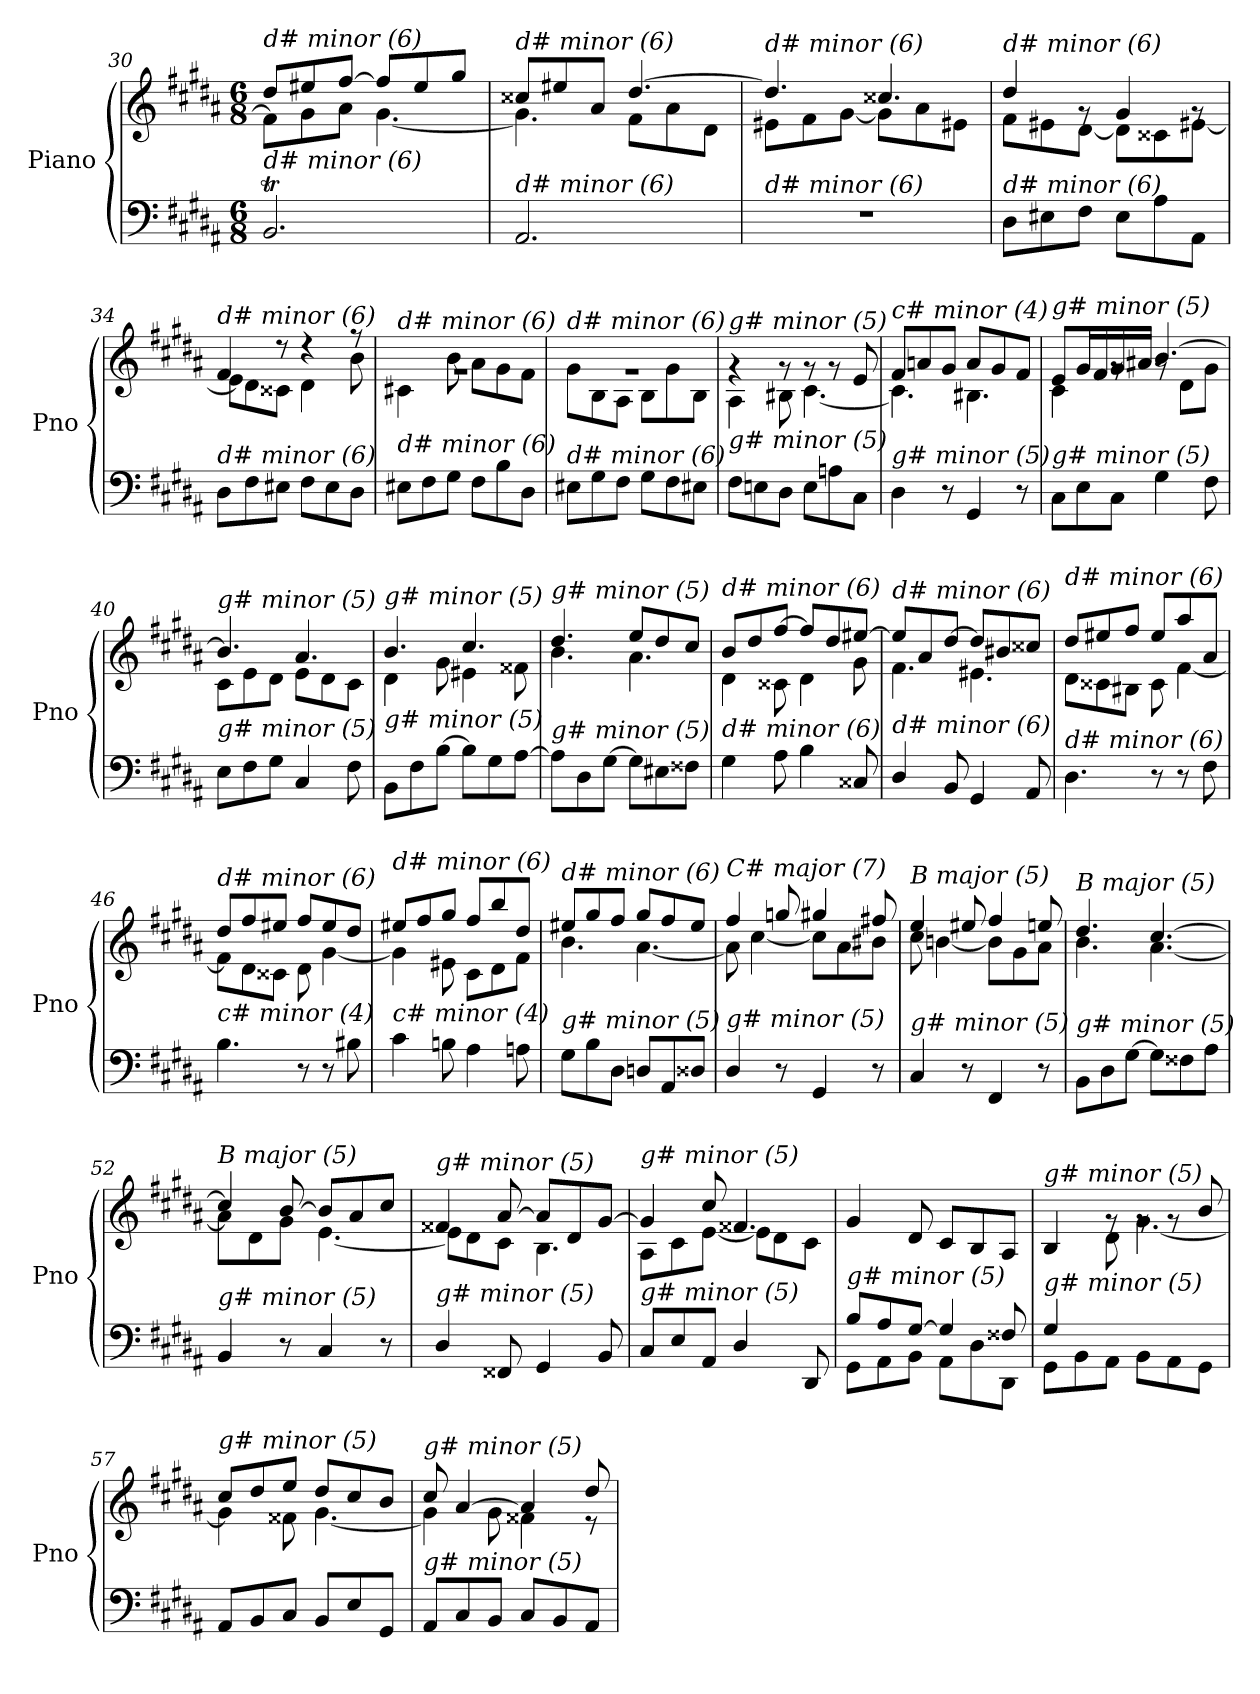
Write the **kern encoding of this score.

**kern	**kern
*part1	*part1
*staff2	*staff1
*I"Piano	*
*I'Pno	*
*clefF4	*clefG2
*k[f#c#g#d#a#]	*k[f#c#g#d#a#]
*M6/8	*M6/8
=30	=30
*	*^
!	!LO:TX:i:t=d# minor (6)	!
!LO:TX:i:t=d# minor (6)	!	!
2.BBT/	8dd#/L	8f#\L]
.	8ee#X/	8g#\
.	[8ff#/J	8a#\J
.	8ff#/L]	[4.g#\
.	8ee#/	.
.	8gg#/J	.
=31	=31	=31
!	!LO:TX:i:t=d# minor (6)	!
!LO:TX:i:t=d# minor (6)	!	!
2.AA#/	8cc##X/L	4.g#\]
.	8ee#X/	.
.	8a#/J	.
.	[4.dd#/	8f#\L
.	.	8a#\
.	.	8d#\J
=32	=32	=32
!	!LO:TX:i:t=d# minor (6)	!
!LO:TX:i:t=d# minor (6)	!	!
2.r	4.dd#/]	8e#X\L
.	.	8f#\
.	.	[8g#\J
.	4.cc##X/	8g#\L]
.	.	8a#\
.	.	8e#X\J
=33	=33	=33
!	!LO:TX:i:t=d# minor (6)	!
!LO:TX:i:t=d# minor (6)	!	!
8D#\L	4dd#/	8f#\L
8E#X\	.	8e#X\
8F#\J	8rg	[8d#\J
8E#\L	4g#/	8d#\L]
8A#\	.	8c##X\
8AA#\J	8rg	[8e#X\J
!!LO:LB:g=z	!!
=34	=34	=34
!	!LO:TX:i:t=d# minor (6)	!
!LO:TX:i:t=d# minor (6)	!	!
8D#\L	4f#/	8e#\L]
8F#\	.	8d#\
8E#X\J	8r	8c##X\J
8F#\L	4r	4d#\
8E#\	.	.
8D#\J	8r	8b\
=35	=35	=35
!	!LO:TX:i:t=d# minor (6)	!
!LO:TX:i:t=d# minor (6)	!	!
8E#X\L	2.rg	4c#X\
8F#\	.	.
8G#\J	.	8b\
8F#\L	.	8a#\L
8B\	.	8g#\
8D#\J	.	8f#\J
=36	=36	=36
!	!LO:TX:i:t=d# minor (6)	!
!LO:TX:i:t=d# minor (6)	!	!
8E#X\L	2.rg	8g#\L
8G#\	.	8B\
8F#\J	.	8A#\J
8G#\L	.	8B\L
8F#\	.	8g#\
8E#X\J	.	8B\J
=37	=37	=37
!	!LO:TX:i:t=g# minor (5)	!
!LO:TX:i:t=g# minor (5)	!	!
8F#\L	4rg	4A#\
8En\	.	.
8D#\J	8rg	8B#Xi\
8E\L	8rg	[4.c#\
8An\	8rg	.
8C#\J	8e/	.
=38	=38	=38
!	!LO:TX:i:t=c# minor (4)	!
!LO:TX:i:t=g# minor (5)	!	!
4D#\	8f#/L	4.c#\]
.	8an/	.
8r	8g#/J	.
4GG#/	8a/L	4.B#X\
.	8g#/	.
8r	8f#/J	.
=39	=39	=39
!	!LO:TX:i:t=g# minor (5)	!
!LO:TX:i:t=g# minor (5)	!	!
8C#\L	8e/L	4c#\
8E\	16g#/L	.
.	16f#/	.
8C#\J	16g#/	8rg
.	16a#X/JJ	.
4G#\	[4.b/	8rg
.	.	8d#\L
8F#\	.	8g#\J
!!LO:LB:g=z	!!
=40	=40	=40
!	!LO:TX:i:t=g# minor (5)	!
!LO:TX:i:t=g# minor (5)	!	!
8E\L	4.b/]	8c#\L
8F#\	.	8e\
8G#\J	.	8d#\J
4C#/	4.a#/	8e\L
.	.	8d#\
8F#\	.	8c#\J
=41	=41	=41
!	!LO:TX:i:t=g# minor (5)	!
!LO:TX:i:t=g# minor (5)	!	!
8BB\L	4.b/	4d#\
8F#\	.	.
[8B\J	.	8g#\
8B\L]	4.cc#/	4e#X\
8G#\	.	.
[8A#\J	.	8f##X\
=42	=42	=42
!	!LO:TX:i:t=g# minor (5)	!
!LO:TX:i:t=g# minor (5)	!	!
8A#\L]	4.dd#/	4.b\
8D#\	.	.
[8G#\J	.	.
8G#\L]	8ee/L	4.a#\
8E#X\	8dd#/	.
8F##X\J	8cc#/J	.
=43	=43	=43
!	!LO:TX:i:t=d# minor (6)	!
!LO:TX:i:t=d# minor (6)	!	!
4G#\	8b/L	4d#\
.	8dd#/	.
8A#\	[8ff#/J	8c##X\
4B\	8ff#/L]	4d#\
.	8dd#/	.
8C##X/	[8ee#X/J	8g#\
=44	=44	=44
!	!LO:TX:i:t=d# minor (6)	!
!LO:TX:i:t=d# minor (6)	!	!
4D#/	8ee#/L]	4.f#\
.	8a#/	.
8BB/	[8dd#/J	.
4GG#/	8dd#/L]	4.e#X\
.	8b#X/	.
8AA#/	8cc##X/J	.
!!LO:LB:g=z	!!
=45	=45	=45
!	!LO:TX:i:t=d# minor (6)	!
!LO:TX:i:t=d# minor (6)	!	!
4.D#\	8dd#/L	8d#\L
.	8ee#X/	8c##X\
.	8ff#/J	8B#X\J
8r	8ee#/L	8c##\
8r	8aa#/	[4f#\
8F#\	8a#/J	.
=46	=46	=46
!	!LO:TX:i:t=d# minor (6)	!
!LO:TX:i:t=c# minor (4)	!	!
4.B\	8dd#/L	8f#\L]
.	8ff#/	8d#\
.	8ee#X/J	8c##X\J
8r	8ff#/L	8d#\
8r	8ee#/	[4g#\
8B#X\	8dd#/J	.
=47	=47	=47
!	!LO:TX:i:t=d# minor (6)	!
!LO:TX:i:t=c# minor (4)	!	!
4c#\	8ee#X/L	4g#\]
.	8ff#/	.
8Bn\	8gg#/J	8e#X\
4A#\	8ff#/L	8c#\L
.	8bb/	8d#\
8An\	8dd#/J	8f#\J
=48	=48	=48
!	!LO:TX:i:t=d# minor (6)	!
!LO:TX:i:t=g# minor (5)	!	!
8G#\L	8ee#X/L	4.b\
8B\	8gg#/	.
8D#\J	8ff#/J	.
8Dnj/L	8gg#/L	[4.a#\
8AA#/	8ff#/	.
8D##j/J	8ee#/J	.
=49	=49	=49
!	!LO:TX:i:t=C# major (7)	!
!LO:TX:i:t=g# minor (5)	!	!
4D#/	4ff#/	8a#\]
.	.	[4cc#\
8r	8ggnj/	.
4GG#/	4gg#/	8cc#\L]
.	.	8a#\
8r	8ff#X/	8b#X\J
!!LO:LB:g=z	!!
=50	=50	=50
!	!LO:TX:i:t=B major (5)	!
!LO:TX:i:t=g# minor (5)	!	!
4C#/	4ee/	8cc#\
.	.	[4bn\
8r	8ee#X/	.
4FF#/	4ff#/	8b\L]
.	.	8g#\
8r	8een/	8a#\J
=51	=51	=51
!	!LO:TX:i:t=B major (5)	!
!LO:TX:i:t=g# minor (5)	!	!
8BB\L	4.dd#/	4.b\
8D#\	.	.
[8G#\J	.	.
8G#\L]	[4.cc#/	[4.a#\
8F##X\	.	.
8A#\J	.	.
=52	=52	=52
!	!LO:TX:i:t=B major (5)	!
!LO:TX:i:t=g# minor (5)	!	!
4BB/	4cc#/]	8a#\L]
.	.	8d#\
8r	[8b/	8g#\J
4C#/	8b/L]	[4.e\
.	8a#/	.
8r	8cc#/J	.
=53	=53	=53
!	!LO:TX:i:t=g# minor (5)	!
!LO:TX:i:t=g# minor (5)	!	!
4D#/	4f##X/	8e\L]
.	.	8d#\
8FF##X/	[8a#/	8c#\J
4GG#/	8a#/L]	4.B\
.	8d#/	.
8BB/	[8g#/J	.
=54	=54	=54
!	!LO:TX:i:t=g# minor (5)	!
!LO:TX:i:t=g# minor (5)	!	!
8C#/L	4g#/]	8A#\L
8E/	.	8c#\
8AA#/J	8cc#/	[8e\J
4D#/	4.f##X/	8e\L]
.	.	8d#\
8DD#/	.	8c#\J
!!LO:LB:g=z
=55	=55	=55
*^	*	*
!	!	!LO:TX:i:t=g# minor (5)	!
!LO:TX:i:t=g# minor (5)	!	!	!
*	*	*v	*v
8B/L	8GG#\L	4g#/
8A#/	8AA#\	.
[8G#/J	8BB\J	8d#/
4G#/]	8AA#\L	8c#/L
.	8D#\	8B/
8F##X/	8DD#\J	8A#/J
=56	=56	=56
*	*	*^
!	!	!LO:TX:i:t=g# minor (5)	!
!LO:TX:i:t=g# minor (5)	!	!	!
4G#/	8GG#\L	4B/	4ryy
.	8BB\	.	.
2ryy	8AA#\J	8rg	8d#\
.	8BB\L	8rg	[4.g#\
.	8AA#\	8rg	.
.	8GG#\J	8b/	.
=57	=57	=57	=57
!	!	!LO:TX:i:t=g# minor (5)	!
!LO:TX:i:t=g# minor (5)	!	!	!
*v	*v	*	*
8AA#/L	8cc#/L	4g#\]
8BB/	8dd#/	.
8C#/J	8ee/J	8f##X\
8BB/L	8dd#/L	[4.g#\
8E/	8cc#/	.
8GG#/J	8b/J	.
=58	=58	=58
!	!LO:TX:i:t=g# minor (5)	!
!LO:TX:i:t=g# minor (5)	!	!
8AA#/L	8cc#/	4g#\]
8C#/	[4a#/	.
8BB/J	.	8g#\
8C#/L	4a#/]	4f##X\
8BB/	.	.
8AA#/J	8dd#/	8r
*	*v	*v
=	=
*-	*-
